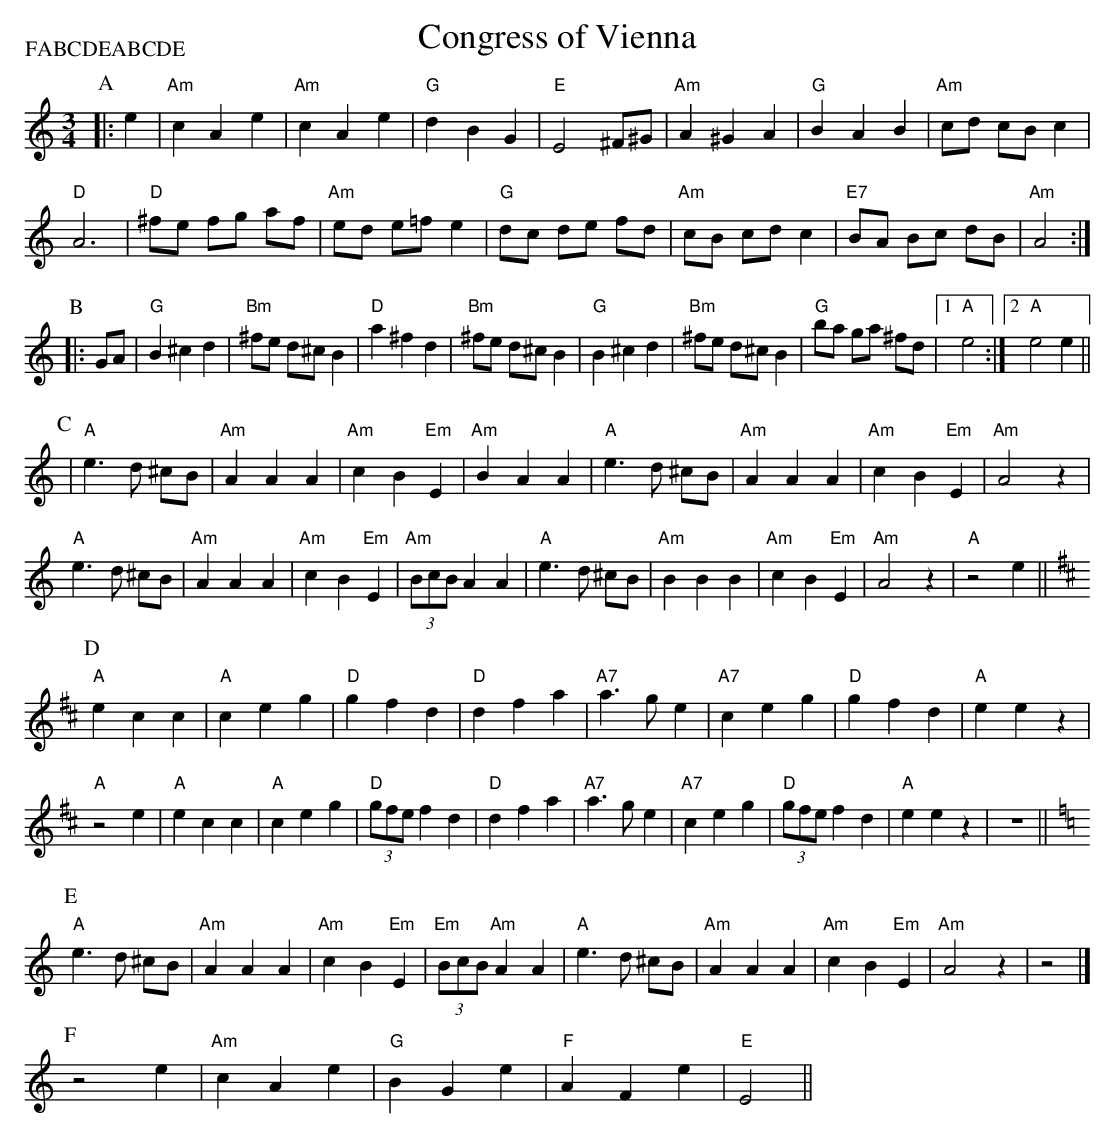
X:1
T:Congress of Vienna
P:FABCDEABCDE
M:3/4
L:1/4
K:G
P:A
K:C
|: e | "Am" c A e | "Am" c A e | "G" d B G | "E" E2 ^F/^G/ | "Am" A ^G A | "G" B A B | "Am" c/d/ c/B/ c |
"D" A3 | "D" ^f/e/ f/g/ a/f/ | "Am" e/d/ e/=f/ e | "G" d/c/ d/e/ f/d/ | "Am" c/B/ c/d/ c | "E7" B/A/ B/c/ d/B/ | "Am" A2 :|
P:B
K:C
|: G/A/ | "G" B ^c d | "Bm" ^f/e/ d/^c/ B | "D" a ^f d | "Bm" ^f/e/ d/^c/ B | "G" B ^c d |  "Bm" ^f/e/ d/^c/ B | "G" b/a/ g/a/ ^f/d/ | [1 "A" e2 :| [2 "A" e2 e ||
P:C
K:C
| "A" e > d ^c/B/ | "Am" A A A | "Am" c B "Em" E | "Am" B A A | "A" e > d ^c/B/ | "Am" A A A | "Am" c B "Em" E | "Am" A2 z |
"A" e > d ^c/B/ | "Am" A A A |"Am"  c B "Em" E | "Am" (3B/c/B/ A A | "A" e > d ^c/B/ | "Am" B B B | "Am" c B "Em" E | "Am" A2 z | "A" z2 e ||
P:D
K:D
"A" e c c | "A" c e g | "D" g f d | "D" d f a | "A7" a > g e | "A7" c e g | "D" g f d | "A" e e z |
"A" z2 e | "A" e c c | "A" c e g | "D" (3g/f/e/ f d | "D" d f a | "A7" a > g e | "A7" c e g | "D" (3g/f/e/ f d | "A" e e z | z3 ||
P:E
K:C
"A" e > d ^c/B/ | "Am" A A A | "Am" c B "Em" E | "Em" (3B/c/B/ "Am" A A | "A" e > d ^c/B/ | "Am" A A A | "Am" c B "Em" E | "Am" A2 z | z2 |]
P:F
K:C
z2 e | "Am" c A e | "G" B G e | "F" A F e | "E" E2 ||
